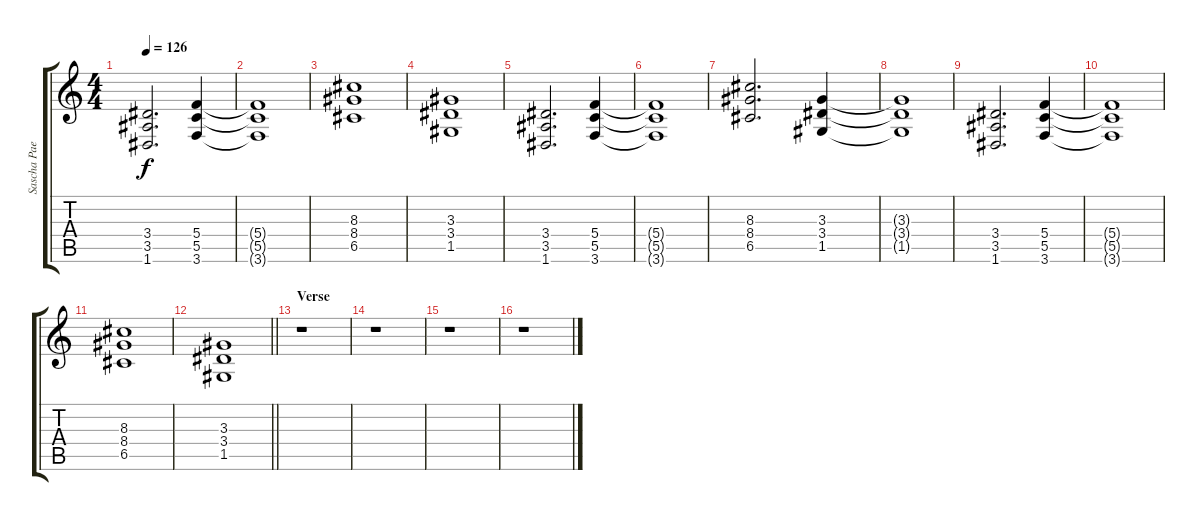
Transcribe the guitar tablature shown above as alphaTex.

\track ("Sascha Paeth - Rhythm guitar" "Sascha Pae") {instrument overdrivenguitar}
\staff {score tabs}
\tuning (D4 A3 F3 C3 G2 D2) {hide}
\ts (4 4)
\tempo 126
\clef g2
\ks c
(3.4 3.5 1.6).2{d dy f} (5.4 5.5 3.6).4 |
(5.4{t} 5.5{t} 3.6{t}).1 |
(8.3 8.4 6.5).1 |
(3.3 3.4 1.5).1 |
(3.4 3.5 1.6).2{d} (5.4 5.5 3.6).4 |
(5.4{t} 5.5{t} 3.6{t}).1 |
(8.3 8.4 6.5).2{d} (3.3 3.4 1.5).4 |
(3.3{t} 3.4{t} 1.5{t}).1 |
(3.4 3.5 1.6).2{d} (5.4 5.5 3.6).4 |
(5.4{t} 5.5{t} 3.6{t}).1 |
(8.3 8.4 6.5).1 |
\barLineRight lightlight
(3.3 3.4 1.5).1 |
\section ("" "Verse")
r.1 |
r.1 |
r.1 |
r.1
